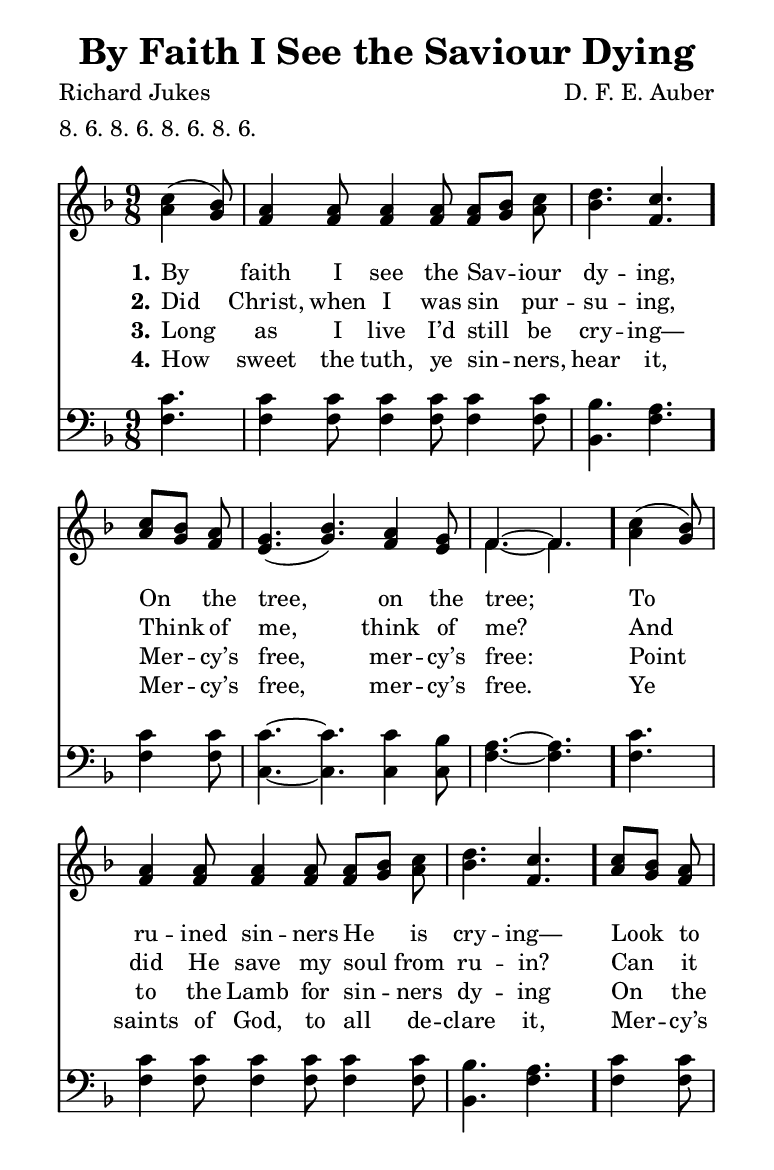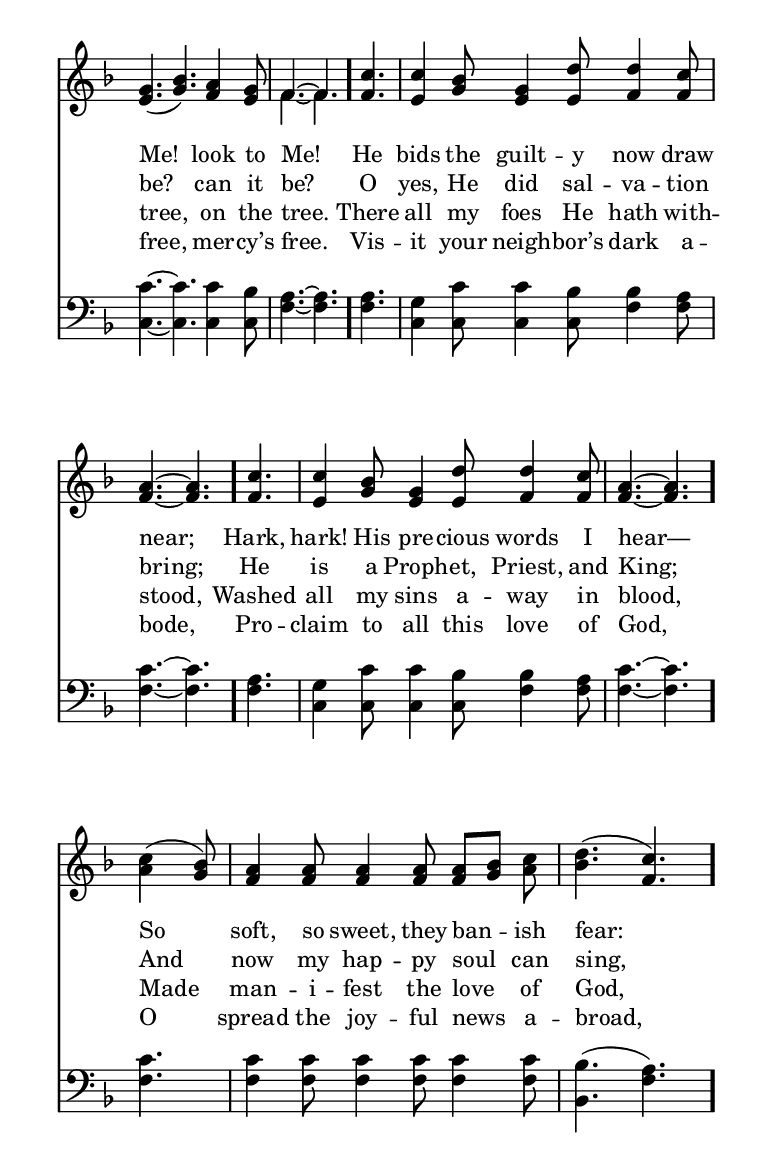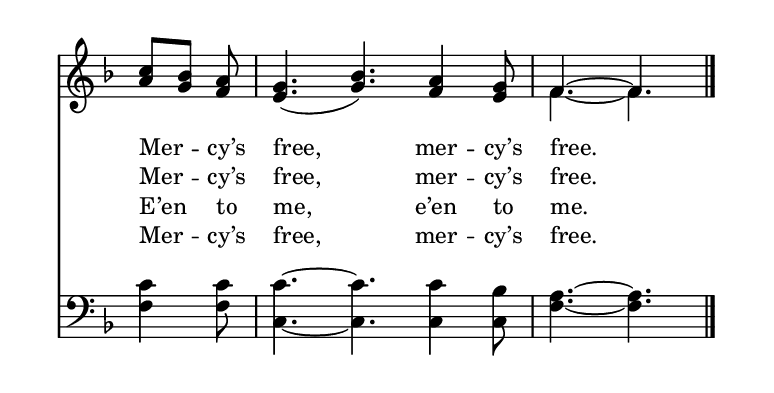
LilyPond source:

\include "common/global.ily"
\paper {
  \include "common/paper.ily"
}

\header{
  hymnnumber = "5"
  title = "By Faith I See the Saviour Dying"
  tunename = "Mercy’s Free"
  meter = "8. 6. 8. 6. 8. 6. 8. 6."
  poet = "Richard Jukes"
  composer = "D. F. E. Auber"
  %copyright = ""
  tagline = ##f
}

global = {
  \include "common/overrides.ily"
  \autoBeamOff
  \override Staff.TimeSignature.style = #'numbered \time 9/8
  \once \override Score.MetronomeMark.transparent = ##t
  \tempo 4 = 80
  \key f \major
  \partial 4.
}

% TODO pull this out into a common file (already EOG003 uses the same tune)
patternOne   = { c4( c8) | c4 c8 c4 c8 c8[ c8] c8 | c4. c4. c8[ c8] c8 | c4.( c4.) c4 c8 | c4. ~ c4. }
patternTwo   = { c4. | c4 c8 c4 c8 c4 c8 | c4. ~ c4. c4. | c4 c8 c4 c8 c4 c8 | c4. ~ c4. }
% TODO This is how it's expressed in the original, but the slur messes up timing
%patternTwo   = { c4. | c4( c8) c4 c8 c4 c8 | c4. ~ c4. c4. | c4 c8 c4 c8 c4 c8 | c4. ~ c4. }
patternThree = { c4. | c4 c8 c4 c8 c4 c8 | c4. c4. c4 c8 | c4. ~ c4. c4 c8 | c4. ~ c4. }
patternFour  = { c4( c8) | c4 c8 c4 c8 c8[ c8] c8 | c4.( c4.) c8[ c8] c8 | c4.( c4.) c4 c8 | c4. ~ c4. }
patternFive  = { c4. | c4 c8 c4 c8 c4 c8 | c4.( c4.) c4 c8 | c4. ~ c4. c4 c8 | c4. ~ c4. }

notesSoprano = {
\global
\relative c' {

    \changePitch \patternOne  { c' bes | a a a a a bes c | d c c bes a | g bes a g | f f }
    \changePitch \patternOne  { c' bes | a a a a a bes c | d c c bes a | g bes a g | f f }
    \changePitch \patternTwo  { c' | c bes g d' d c | a a c | c bes g d' d c | a a }
    \changePitch \patternFour { c bes | a a a a a bes c | d c c bes a | g bes a g | f f }

    \bar "|."

}
}

notesAlto = {
\global
\relative e' {

    \changePitch \patternOne  { a g | f f f f f g a | bes f a g f | e g f e | f f }
    \changePitch \patternOne  { a g | f f f f f g a | bes f a g f | e g f e | f f }
    \changePitch \patternTwo  { f | e g e e f f | f f f | e g e e f f | f f }
    \changePitch \patternFour { a g | f f f f f g a | bes f a g f | e g f e | f f }

}
}

notesTenor = {
\global
\relative a {

    \changePitch \patternThree { c | c c c c c c | bes a c c | c c c bes | a a }
    \changePitch \patternThree { c | c c c c c c | bes a c c | c c c bes | a a }
    \changePitch \patternTwo   { a | g c c bes bes a | c c a | g c c bes bes a | c c }
    \changePitch \patternFive  { c | c c c c c c | bes a c c | c c c bes | a a }

}
}

notesBass = {
\global
\relative a {

    \changePitch \patternThree { f | f f f f f f | bes, f' f f | c c c c | f f }
    \changePitch \patternThree { f | f f f f f f | bes, f' f f | c c c c | f f }
    \changePitch \patternTwo   { f | c c c c f f | f f | f c c c c f f | f f }
    \changePitch \patternFive  { f | f f f f f f | bes, f' f f | c c c c | f f }

}
}

wordsA = \lyricmode {
\set stanza = "1."

    By faith I see the Sav -- iour dy -- ing, \bar "."
    On the tree, on the tree; \bar "."
    To ru -- ined sin -- ners He is cry -- ing— \bar "."
    Look to Me! look to Me! \bar "."
    He bids the guilt -- y now draw near; \bar "."
    Hark, hark! His pre -- cious words I hear— \bar "."
    So soft, so sweet, they ban -- ish fear: \bar "."
    Mer -- cy’s free, mer -- cy’s free.

}

wordsB = \lyricmode {
\set stanza = "2."

    Did Christ, when I was sin pur -- su -- ing,
    Think of me, think of me?
    And did He save my soul from ru -- in?
    Can it be? can it be?
    O yes, He did sal -- va -- tion bring;
    He is a Proph -- et, Priest, and King;
    And now my hap -- py soul can sing,
    Mer -- cy’s free, mer -- cy’s free.

}

wordsC = \lyricmode {
\set stanza = "3."

    Long as I live I’d still be cry -- ing—
    Mer -- cy’s free, mer -- cy’s free:
    Point to the Lamb for sin -- ners dy -- ing
    On the tree, on the tree.
    There all my foes He hath with -- stood,
    Washed all my sins a -- way in blood,
    Made man -- i -- fest the love of God,
    E’en to me, e’en to me.

}

wordsD = \lyricmode {
\set stanza = "4."

    How sweet the tuth, ye sin -- ners, hear it,
    Mer -- cy’s free, mer -- cy’s free.
    Ye saints of God, to all de -- clare it,
    Mer -- cy’s free, mer -- cy’s free.
    Vis -- it your neigh -- bor’s dark a -- bode,
    Pro -- claim to all this love of God,
    O spread the joy -- ful news a -- broad,
    Mer -- cy’s free, mer -- cy’s free.

}


\score {
  \context ChoirStaff <<
    \context Staff = upper <<
      \set Staff.autoBeaming = ##f
      \set ChoirStaff.systemStartDelimiter = #'SystemStartBar
      \set ChoirStaff.printPartCombineTexts = ##f
      \partcombine #'(2 . 9) \notesSoprano \notesAlto
      \context NullVoice = sopranos { \voiceOne << \notesSoprano >> }
      \context NullVoice = altos { \voiceTwo << \notesAlto >> }
      \context Lyrics = one   \lyricsto sopranos \wordsA
      \context Lyrics = two   \lyricsto sopranos \wordsB
      \context Lyrics = three \lyricsto sopranos \wordsC
      \context Lyrics = four  \lyricsto sopranos \wordsD
    >>
    \context Staff = men <<
      \set Staff.autoBeaming = ##f
      \clef bass
      \set ChoirStaff.printPartCombineTexts = ##f
      \partcombine #'(2 . 9) \notesTenor \notesBass
      \context NullVoice = tenors { \voiceOne << \notesTenor >> }
      \context NullVoice = basses { \voiceTwo << \notesBass >> }
    >>
  >>
  \layout {
    \include "common/layout.ily"
  }
  \midi{
    \include "common/midi.ily"
  }
}

\version "2.19.49"  % necessary for upgrading to future LilyPond versions.

